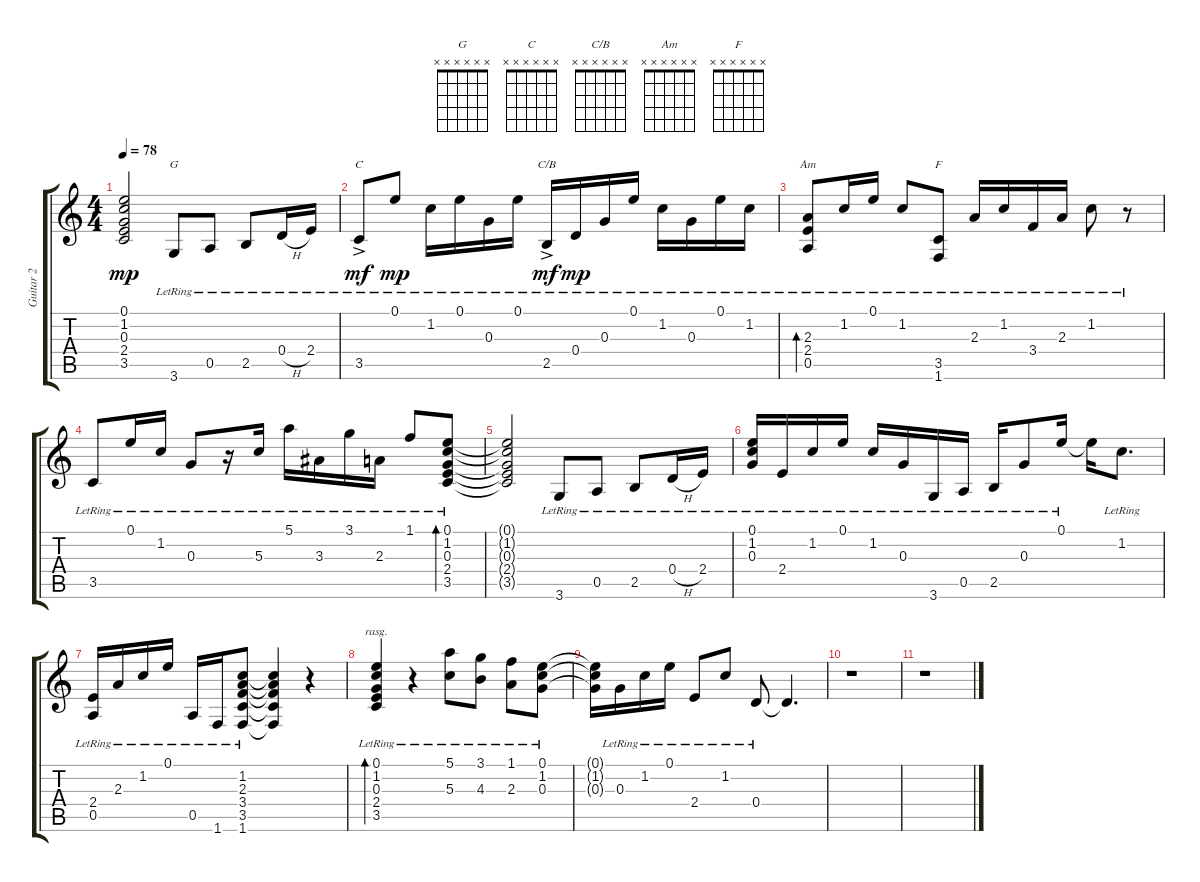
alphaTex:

\track ("Guitar 2" "Guitar 2") {instrument electricguitarjazz}
\staff {score tabs}
\tuning (E4 B3 G3 D3 A2 E2) {hide}
\chord ("G" x x x x x x)
\chord ("C" x x x x x x)
\chord ("C/B" x x x x x x)
\chord ("Am" x x x x x x)
\chord ("F" x x x x x x)
\ts (4 4)
\tempo 78
\clef g2
\ks c
(0.1{t} 1.2{t} 0.3{t} 2.4{t} 3.5{t}).2{dy mp} 3.6{lr}.8{ch "G"} 0.5{lr}.8 2.5{lr}.8 0.4{h lr}.16 2.4{lr}.16 |
3.5{ac lr}.8{ch "C" dy mf} 0.1{lr}.8{dy mp} 1.2{lr}.16 0.1{lr}.16 0.3{lr}.16 0.1{lr}.16 2.5{ac lr}.16{ch "C/B" dy mf} 0.4{lr}.16{dy mp} 0.3{lr}.16 0.1{lr}.16 1.2{lr}.16 0.3{lr}.16 0.1{lr}.16 1.2{lr}.16 |
(2.3{lr} 2.4{lr} 0.5{lr}).8{bd 30 ch "Am"} 1.2{lr}.16 0.1{lr}.16 1.2{lr}.8 (3.5{lr} 1.6{lr}).8{ch "F"} 2.3{lr}.16 1.2{lr}.16 3.4{lr}.16 2.3{lr}.16 1.2{lr}.8 r.8 |
3.5{lr}.8 0.1{lr}.16 1.2{lr}.16 0.3{lr}.8 r.16 5.3{lr}.16 5.1{lr}.16 3.3{lr}.16 3.1{lr}.16 2.3{lr}.16 1.1{lr}.8 (0.1{lr} 1.2{lr} 0.3{lr} 2.4{lr} 3.5{lr}).8{bd 30} |
(0.1{t} 1.2{t} 0.3{t} 2.4{t} 3.5{t}).2 3.6{lr}.8 0.5{lr}.8 2.5{lr}.8 0.4{h lr}.16 2.4{lr}.16 |
(0.1{lr} 1.2{lr} 0.3{lr}).16 2.4{lr}.16 1.2{lr}.16 0.1{lr}.16 1.2{lr}.16 0.3{lr}.16 3.6{lr}.16 0.5{lr}.16 2.5{lr}.16 0.3{lr}.8 0.1{lr}.16 0.1{t}.16 1.2{lr}.8{d} |
(2.4{lr} 0.5{lr}).16 2.3{lr}.16 1.2{lr}.16 0.1{lr}.16 0.5{lr}.16 1.6{lr}.16 (1.2{lr} 2.3{lr} 3.4{lr} 3.5{lr} 1.6{lr}).8 (1.2{t} 2.3{t} 3.4{t} 3.5{t} 1.6{t}).4 r.4 |
(0.1{lr} 1.2{lr} 0.3{lr} 2.4{lr} 3.5{lr}).4{bd 60 rasg ii} r.4 (5.1{lr} 5.3{lr}).8 (3.1{lr} 4.3{lr}).8 (1.1{lr} 2.3{lr}).8 (0.1{lr} 1.2{lr} 0.3{lr}).8 |
(0.1{t} 1.2{t} 0.3{t}).16 0.3{lr}.16 1.2{lr}.16 0.1{lr}.16 2.4{lr}.8 1.2{lr}.8 0.4{lr}.8 0.4{t}.4{d} |
r.1 |
r.1
